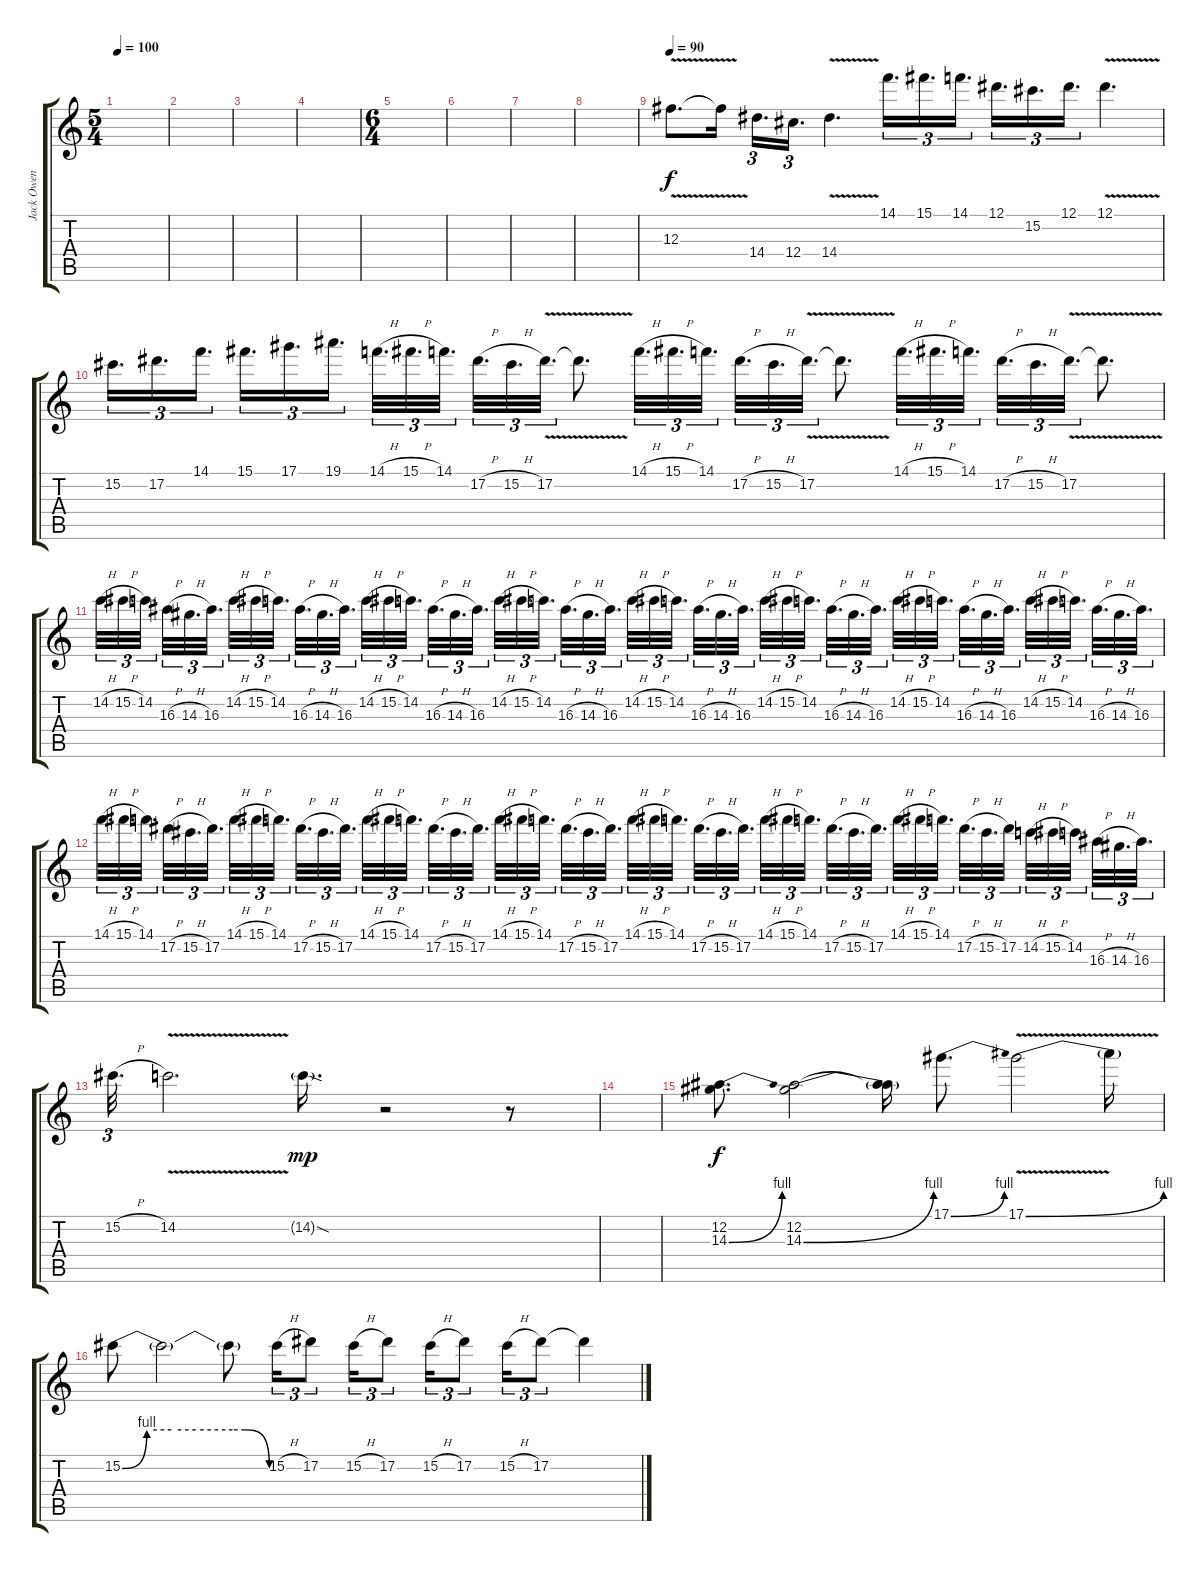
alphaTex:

\track ("Jack Owen (Solo)" "Jack Owen ") {instrument distortionguitar}
\staff {score tabs}
\tuning (Eb4 Bb3 Gb3 Db3 Ab2 Eb2) {hide}
\ts (5 4)
\tempo 100
\clef g2
\ks c
|
|
|
|
\ts (6 4)
|
|
|
|
\tempo 90
12.3{v}.8{d} 12.3{t}.16{beam splitsecondary} 14.4.16{d tu (3 2)} 12.4.16{d tu (3 2)} 14.4{v}.4{d} 14.1.16{d tu (3 2)} 15.1.16{d tu (3 2)} 14.1.16{d tu (3 2)} 12.1.16{d tu (3 2)} 15.2.16{d tu (3 2)} 12.1.16{d tu (3 2)} 12.1{v}.4{d} |
15.2.16{d tu (3 2)} 17.2.16{d tu (3 2)} 14.1.16{d tu (3 2)} 15.1.16{d tu (3 2)} 17.1.16{d tu (3 2)} 19.1.16{d tu (3 2)} 14.1{h}.32{d tu (3 2)} 15.1{h}.32{d tu (3 2)} 14.1.32{d tu (3 2)} 17.2{h}.32{d tu (3 2)} 15.2{h}.32{d tu (3 2)} 17.2{v}.32{d tu (3 2)} 17.2{t}.8{d} 14.1{h}.32{d tu (3 2)} 15.1{h}.32{d tu (3 2)} 14.1.32{d tu (3 2)} 17.2{h}.32{d tu (3 2)} 15.2{h}.32{d tu (3 2)} 17.2{v}.32{d tu (3 2)} 17.2{t}.8{d} 14.1{h}.32{d tu (3 2)} 15.1{h}.32{d tu (3 2)} 14.1.32{d tu (3 2)} 17.2{h}.32{d tu (3 2)} 15.2{h}.32{d tu (3 2)} 17.2{v}.32{d tu (3 2)} 17.2{t}.8{d} |
14.2{h}.32{d tu (3 2)} 15.2{h}.32{d tu (3 2)} 14.2.32{d tu (3 2)} 16.3{h}.32{d tu (3 2)} 14.3{h}.32{d tu (3 2)} 16.3.32{d tu (3 2)} 14.2{h}.32{d tu (3 2)} 15.2{h}.32{d tu (3 2)} 14.2.32{d tu (3 2)} 16.3{h}.32{d tu (3 2)} 14.3{h}.32{d tu (3 2)} 16.3.32{d tu (3 2)} 14.2{h}.32{d tu (3 2)} 15.2{h}.32{d tu (3 2)} 14.2.32{d tu (3 2)} 16.3{h}.32{d tu (3 2)} 14.3{h}.32{d tu (3 2)} 16.3.32{d tu (3 2)} 14.2{h}.32{d tu (3 2)} 15.2{h}.32{d tu (3 2)} 14.2.32{d tu (3 2)} 16.3{h}.32{d tu (3 2)} 14.3{h}.32{d tu (3 2)} 16.3.32{d tu (3 2)} 14.2{h}.32{d tu (3 2)} 15.2{h}.32{d tu (3 2)} 14.2.32{d tu (3 2)} 16.3{h}.32{d tu (3 2)} 14.3{h}.32{d tu (3 2)} 16.3.32{d tu (3 2)} 14.2{h}.32{d tu (3 2)} 15.2{h}.32{d tu (3 2)} 14.2.32{d tu (3 2)} 16.3{h}.32{d tu (3 2)} 14.3{h}.32{d tu (3 2)} 16.3.32{d tu (3 2)} 14.2{h}.32{d tu (3 2)} 15.2{h}.32{d tu (3 2)} 14.2.32{d tu (3 2)} 16.3{h}.32{d tu (3 2)} 14.3{h}.32{d tu (3 2)} 16.3.32{d tu (3 2)} 14.2{h}.32{d tu (3 2)} 15.2{h}.32{d tu (3 2)} 14.2.32{d tu (3 2)} 16.3{h}.32{d tu (3 2)} 14.3{h}.32{d tu (3 2)} 16.3.32{d tu (3 2)} |
14.1{h}.32{d tu (3 2)} 15.1{h}.32{d tu (3 2)} 14.1.32{d tu (3 2)} 17.2{h}.32{d tu (3 2)} 15.2{h}.32{d tu (3 2)} 17.2.32{d tu (3 2)} 14.1{h}.32{d tu (3 2)} 15.1{h}.32{d tu (3 2)} 14.1.32{d tu (3 2)} 17.2{h}.32{d tu (3 2)} 15.2{h}.32{d tu (3 2)} 17.2.32{d tu (3 2)} 14.1{h}.32{d tu (3 2)} 15.1{h}.32{d tu (3 2)} 14.1.32{d tu (3 2)} 17.2{h}.32{d tu (3 2)} 15.2{h}.32{d tu (3 2)} 17.2.32{d tu (3 2)} 14.1{h}.32{d tu (3 2)} 15.1{h}.32{d tu (3 2)} 14.1.32{d tu (3 2)} 17.2{h}.32{d tu (3 2)} 15.2{h}.32{d tu (3 2)} 17.2.32{d tu (3 2)} 14.1{h}.32{d tu (3 2)} 15.1{h}.32{d tu (3 2)} 14.1.32{d tu (3 2)} 17.2{h}.32{d tu (3 2)} 15.2{h}.32{d tu (3 2)} 17.2.32{d tu (3 2)} 14.1{h}.32{d tu (3 2)} 15.1{h}.32{d tu (3 2)} 14.1.32{d tu (3 2)} 17.2{h}.32{d tu (3 2)} 15.2{h}.32{d tu (3 2)} 17.2.32{d tu (3 2)} 14.1{h}.32{d tu (3 2)} 15.1{h}.32{d tu (3 2)} 14.1.32{d tu (3 2)} 17.2{h}.32{d tu (3 2)} 15.2{h}.32{d tu (3 2)} 17.2.32{d tu (3 2)} 14.2{h}.32{d tu (3 2)} 15.2{h}.32{d tu (3 2)} 14.2.32{d tu (3 2)} 16.3{h}.32{d tu (3 2)} 14.3{h}.32{d tu (3 2)} 16.3.32{d tu (3 2)} |
15.2{h}.32{d tu (3 2)} 14.2{v}.2{d} 14.2{sod g}.16{d dy mp} r.2 r.8 |
|
(12.2 14.3{be (bend 0 0 60 4)}).8{d dy f} (12.2 14.3{be (bend 0 0 60 4)}).2 (12.2{t} 14.3{t}).16 17.1{be (bend 0 0 60 4)}.8{d} 17.1{be (bend 0 0 60 4) v}.2 17.1{t}.16 |
15.2{be (custom 0 0 10 4 20 4 30 4 45 4 50 4 60 0)}.8 15.2{t}.2 15.2{t}.8 15.2{h}.16{tu (3 2)} 17.2.8{tu (3 2)} 15.2{h}.16{tu (3 2)} 17.2.8{tu (3 2)} 15.2{h}.16{tu (3 2)} 17.2.8{tu (3 2)} 15.2{h}.16{tu (3 2)} 17.2.8{tu (3 2)} 17.2{t}.4
